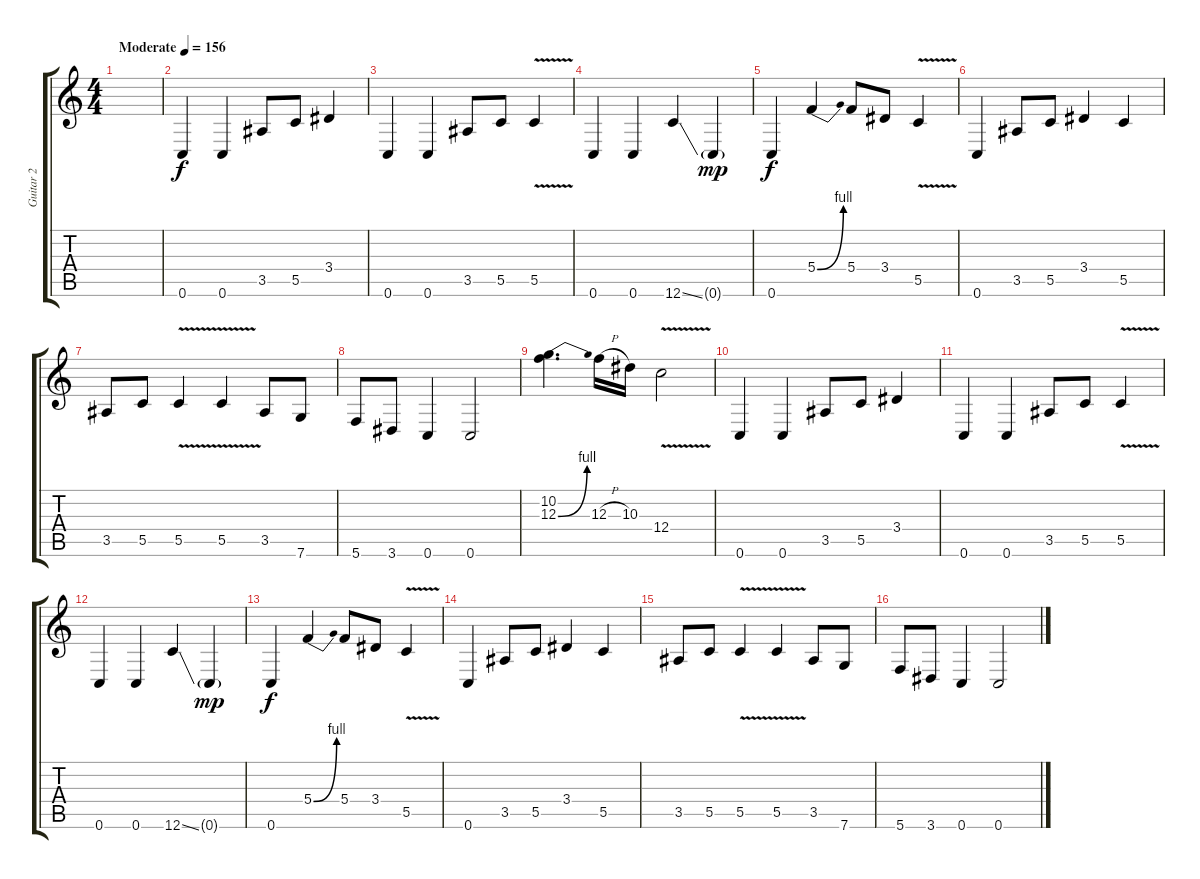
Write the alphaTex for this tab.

\track ("Guitar 2" "Guitar 2") {instrument overdrivenguitar}
\staff {score tabs}
\tuning (D4 A3 F3 C3 G2 C2) {hide}
\ts (4 4)
\tempo (156 "Moderate")
\clef g2
\ks c
|
0.6.4 0.6.4 3.5.8 5.5.8 3.4.4 |
0.6.4 0.6.4 3.5.8 5.5.8 5.5{v}.4 |
0.6.4 0.6.4 12.6{ss}.4 0.6{g}.4{dy mp} |
0.6.4{dy f} 5.4{be (bend 0 0 60 4)}.4 5.4.8 3.4.8 5.5{v}.4 |
0.6.4 3.5.8 5.5.8 3.4.4 5.5.4 |
3.5.8 5.5.8 5.5{v}.4 5.5{v}.4 3.5.8 7.6.8 |
5.6.8 3.6.8 0.6.4 0.6.2 |
(10.2 12.3{be (bend 0 0 60 4)}).4{d} 12.3{h}.16 10.3.16 12.4{v}.2 |
0.6.4 0.6.4 3.5.8 5.5.8 3.4.4 |
0.6.4 0.6.4 3.5.8 5.5.8 5.5{v}.4 |
0.6.4 0.6.4 12.6{ss}.4 0.6{g}.4{dy mp} |
0.6.4{dy f} 5.4{be (bend 0 0 60 4)}.4 5.4.8 3.4.8 5.5{v}.4 |
0.6.4 3.5.8 5.5.8 3.4.4 5.5.4 |
3.5.8 5.5.8 5.5{v}.4 5.5{v}.4 3.5.8 7.6.8 |
5.6.8 3.6.8 0.6.4 0.6.2
